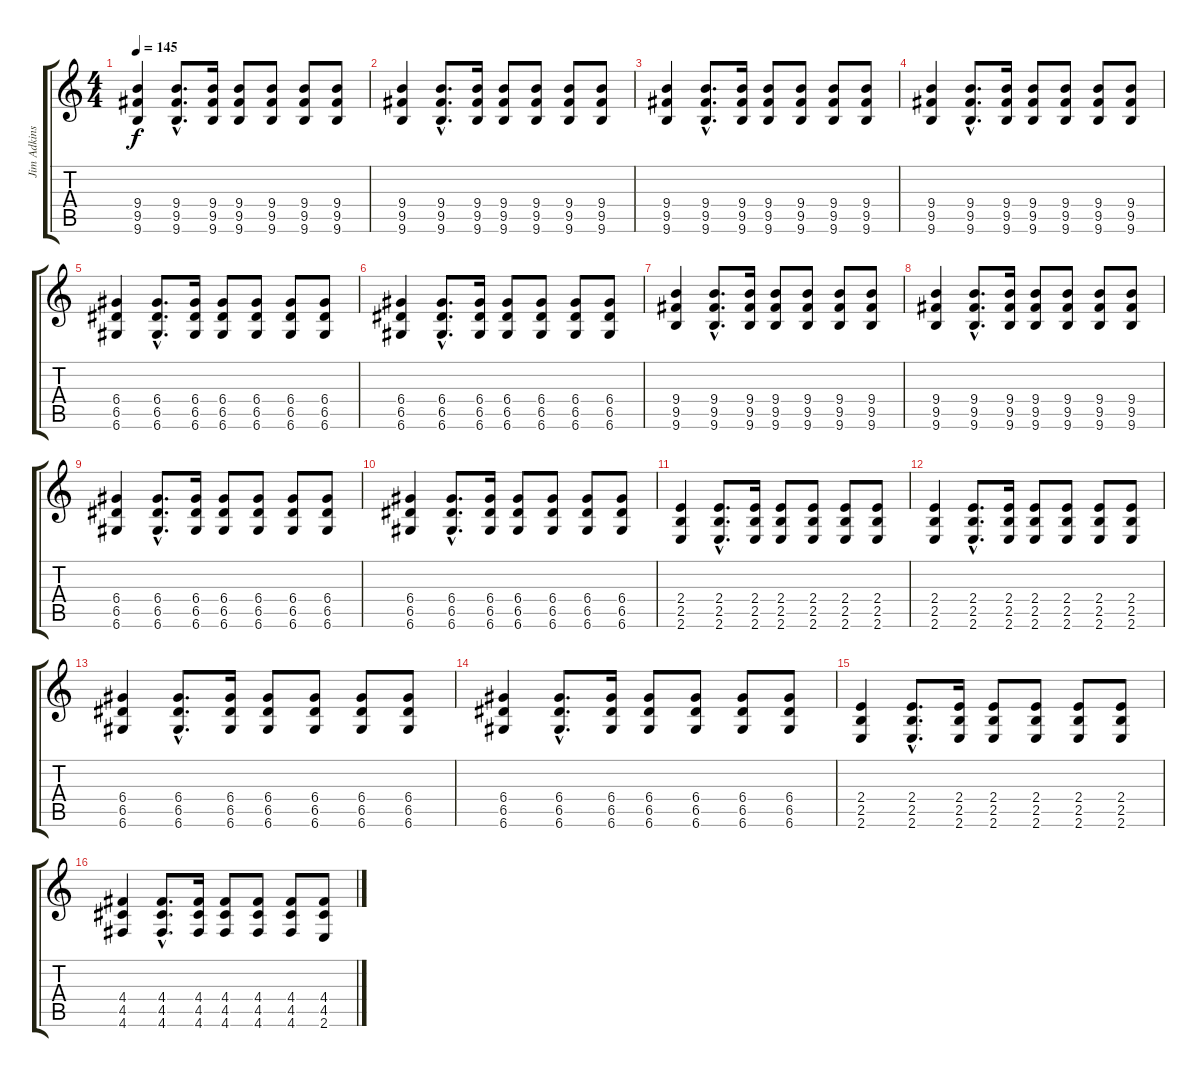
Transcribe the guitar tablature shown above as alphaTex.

\track ("Jim Adkins" "Jim Adkins") {instrument overdrivenguitar}
\staff {score tabs}
\tuning (E4 B3 G3 D3 A2 D2) {hide}
\ts (4 4)
\tempo 145
\clef g2
\ks c
(9.4 9.5 9.6).4{dy f} (9.4{hac} 9.5{hac} 9.6{hac}).8{d} (9.4 9.5 9.6).16 (9.4 9.5 9.6).8 (9.4 9.5 9.6).8 (9.4 9.5 9.6).8 (9.4 9.5 9.6).8 |
(9.4 9.5 9.6).4 (9.4{hac} 9.5{hac} 9.6{hac}).8{d} (9.4 9.5 9.6).16 (9.4 9.5 9.6).8 (9.4 9.5 9.6).8 (9.4 9.5 9.6).8 (9.4 9.5 9.6).8 |
(9.4 9.5 9.6).4 (9.4{hac} 9.5{hac} 9.6{hac}).8{d} (9.4 9.5 9.6).16 (9.4 9.5 9.6).8 (9.4 9.5 9.6).8 (9.4 9.5 9.6).8 (9.4 9.5 9.6).8 |
(9.4 9.5 9.6).4 (9.4{hac} 9.5{hac} 9.6{hac}).8{d} (9.4 9.5 9.6).16 (9.4 9.5 9.6).8 (9.4 9.5 9.6).8 (9.4 9.5 9.6).8 (9.4 9.5 9.6).8 |
(6.4 6.5 6.6).4 (6.4{hac} 6.5{hac} 6.6{hac}).8{d} (6.4 6.5 6.6).16 (6.4 6.5 6.6).8 (6.4 6.5 6.6).8 (6.4 6.5 6.6).8 (6.4 6.5 6.6).8 |
(6.4 6.5 6.6).4 (6.4{hac} 6.5{hac} 6.6{hac}).8{d} (6.4 6.5 6.6).16 (6.4 6.5 6.6).8 (6.4 6.5 6.6).8 (6.4 6.5 6.6).8 (6.4 6.5 6.6).8 |
(9.4 9.5 9.6).4 (9.4{hac} 9.5{hac} 9.6{hac}).8{d} (9.4 9.5 9.6).16 (9.4 9.5 9.6).8 (9.4 9.5 9.6).8 (9.4 9.5 9.6).8 (9.4 9.5 9.6).8 |
(9.4 9.5 9.6).4 (9.4{hac} 9.5{hac} 9.6{hac}).8{d} (9.4 9.5 9.6).16 (9.4 9.5 9.6).8 (9.4 9.5 9.6).8 (9.4 9.5 9.6).8 (9.4 9.5 9.6).8 |
(6.4 6.5 6.6).4 (6.4{hac} 6.5{hac} 6.6{hac}).8{d} (6.4 6.5 6.6).16 (6.4 6.5 6.6).8 (6.4 6.5 6.6).8 (6.4 6.5 6.6).8 (6.4 6.5 6.6).8 |
(6.4 6.5 6.6).4 (6.4{hac} 6.5{hac} 6.6{hac}).8{d} (6.4 6.5 6.6).16 (6.4 6.5 6.6).8 (6.4 6.5 6.6).8 (6.4 6.5 6.6).8 (6.4 6.5 6.6).8 |
(2.4 2.5 2.6).4 (2.4{hac} 2.5{hac} 2.6{hac}).8{d} (2.4 2.5 2.6).16 (2.4 2.5 2.6).8 (2.4 2.5 2.6).8 (2.4 2.5 2.6).8 (2.4 2.5 2.6).8 |
(2.4 2.5 2.6).4 (2.4{hac} 2.5{hac} 2.6{hac}).8{d} (2.4 2.5 2.6).16 (2.4 2.5 2.6).8 (2.4 2.5 2.6).8 (2.4 2.5 2.6).8 (2.4 2.5 2.6).8 |
(6.4 6.5 6.6).4 (6.4{hac} 6.5{hac} 6.6{hac}).8{d} (6.4 6.5 6.6).16 (6.4 6.5 6.6).8 (6.4 6.5 6.6).8 (6.4 6.5 6.6).8 (6.4 6.5 6.6).8 |
(6.4 6.5 6.6).4 (6.4{hac} 6.5{hac} 6.6{hac}).8{d} (6.4 6.5 6.6).16 (6.4 6.5 6.6).8 (6.4 6.5 6.6).8 (6.4 6.5 6.6).8 (6.4 6.5 6.6).8 |
(2.4 2.5 2.6).4 (2.4{hac} 2.5{hac} 2.6{hac}).8{d} (2.4 2.5 2.6).16 (2.4 2.5 2.6).8 (2.4 2.5 2.6).8 (2.4 2.5 2.6).8 (2.4 2.5 2.6).8 |
(4.4 4.5 4.6).4 (4.4{hac} 4.5{hac} 4.6{hac}).8{d} (4.4 4.5 4.6).16 (4.4 4.5 4.6).8 (4.4 4.5 4.6).8 (4.4 4.5 4.6).8 (4.4 4.5 2.6).8
